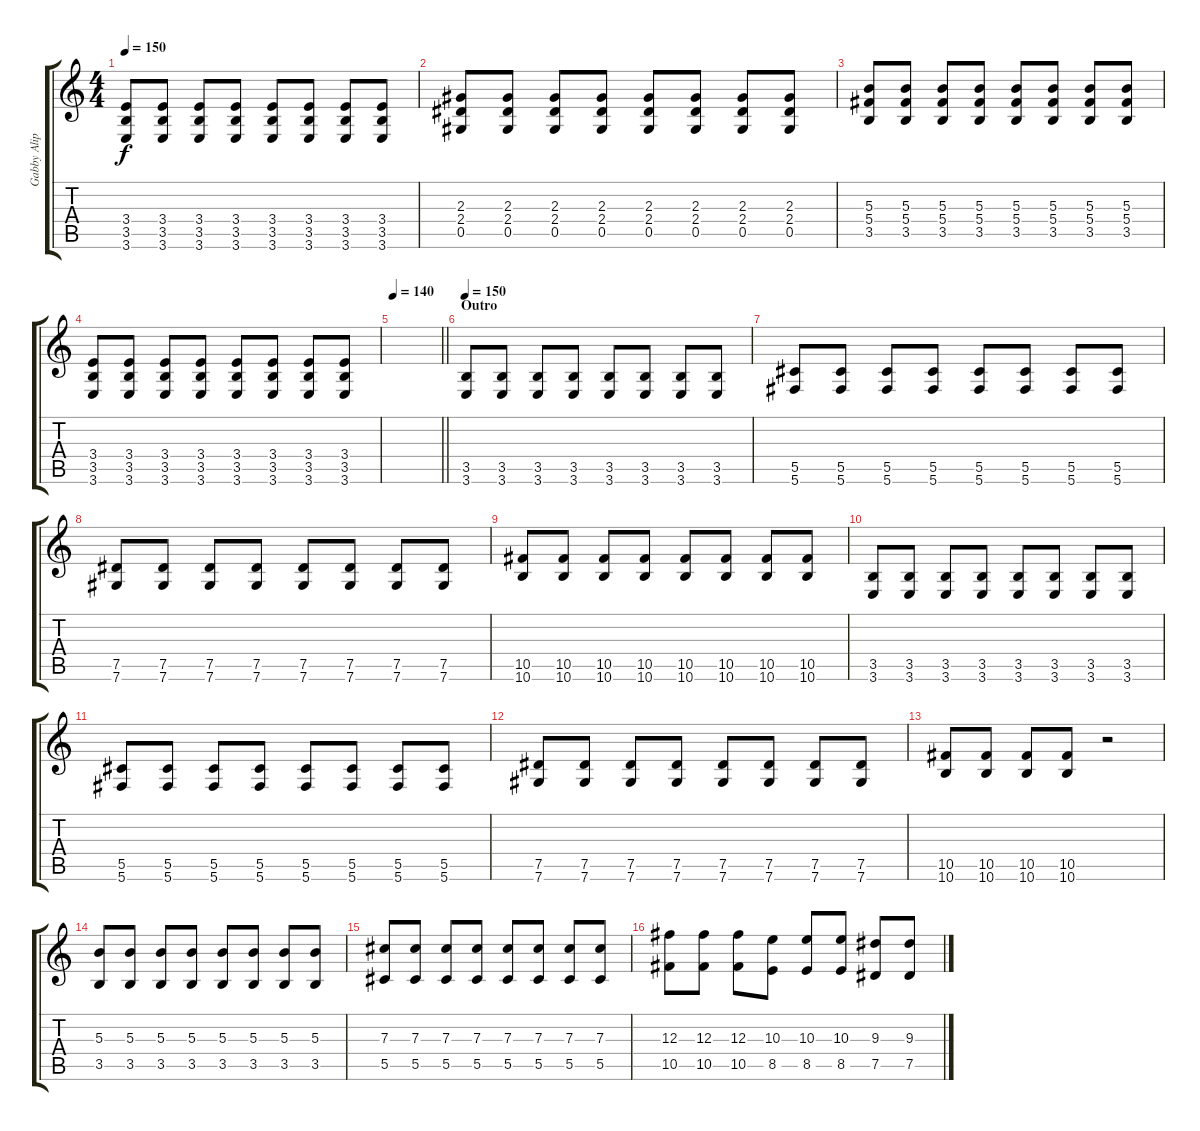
\track ("Gabby Alipe" "Gabby Alip") {instrument distortionguitar}
\staff {score tabs}
\tuning (Eb4 Bb3 Gb3 Db3 Ab2 Db2) {hide}
\ts (4 4)
\tempo 150
\clef g2
\ks c
(3.4 3.5 3.6).8{dy f} (3.4 3.5 3.6).8 (3.4 3.5 3.6).8 (3.4 3.5 3.6).8 (3.4 3.5 3.6).8 (3.4 3.5 3.6).8 (3.4 3.5 3.6).8 (3.4 3.5 3.6).8 |
(2.3 2.4 0.5).8 (2.3 2.4 0.5).8 (2.3 2.4 0.5).8 (2.3 2.4 0.5).8 (2.3 2.4 0.5).8 (2.3 2.4 0.5).8 (2.3 2.4 0.5).8 (2.3 2.4 0.5).8 |
(5.3 5.4 3.5).8 (5.3 5.4 3.5).8 (5.3 5.4 3.5).8 (5.3 5.4 3.5).8 (5.3 5.4 3.5).8 (5.3 5.4 3.5).8 (5.3 5.4 3.5).8 (5.3 5.4 3.5).8 |
(3.4 3.5 3.6).8 (3.4 3.5 3.6).8 (3.4 3.5 3.6).8 (3.4 3.5 3.6).8 (3.4 3.5 3.6).8 (3.4 3.5 3.6).8 (3.4 3.5 3.6).8 (3.4 3.5 3.6).8 |
\tempo 140
\barLineRight lightlight
|
\section ("" "Outro")
\tempo 150
(3.5 3.6).8 (3.5 3.6).8 (3.5 3.6).8 (3.5 3.6).8 (3.5 3.6).8 (3.5 3.6).8 (3.5 3.6).8 (3.5 3.6).8 |
(5.5 5.6).8 (5.5 5.6).8 (5.5 5.6).8 (5.5 5.6).8 (5.5 5.6).8 (5.5 5.6).8 (5.5 5.6).8 (5.5 5.6).8 |
(7.5 7.6).8 (7.5 7.6).8 (7.5 7.6).8 (7.5 7.6).8 (7.5 7.6).8 (7.5 7.6).8 (7.5 7.6).8 (7.5 7.6).8 |
(10.5 10.6).8 (10.5 10.6).8 (10.5 10.6).8 (10.5 10.6).8 (10.5 10.6).8 (10.5 10.6).8 (10.5 10.6).8 (10.5 10.6).8 |
(3.5 3.6).8 (3.5 3.6).8 (3.5 3.6).8 (3.5 3.6).8 (3.5 3.6).8 (3.5 3.6).8 (3.5 3.6).8 (3.5 3.6).8 |
(5.5 5.6).8 (5.5 5.6).8 (5.5 5.6).8 (5.5 5.6).8 (5.5 5.6).8 (5.5 5.6).8 (5.5 5.6).8 (5.5 5.6).8 |
(7.5 7.6).8 (7.5 7.6).8 (7.5 7.6).8 (7.5 7.6).8 (7.5 7.6).8 (7.5 7.6).8 (7.5 7.6).8 (7.5 7.6).8 |
(10.5 10.6).8 (10.5 10.6).8 (10.5 10.6).8 (10.5 10.6).8 r.2 |
(5.3 3.5).8 (5.3 3.5).8 (5.3 3.5).8 (5.3 3.5).8 (5.3 3.5).8 (5.3 3.5).8 (5.3 3.5).8 (5.3 3.5).8 |
(7.3 5.5).8 (7.3 5.5).8 (7.3 5.5).8 (7.3 5.5).8 (7.3 5.5).8 (7.3 5.5).8 (7.3 5.5).8 (7.3 5.5).8 |
(12.3 10.5).8 (12.3 10.5).8 (12.3 10.5).8 (10.3 8.5).8 (10.3 8.5).8 (10.3 8.5).8 (9.3 7.5).8 (9.3 7.5).8
